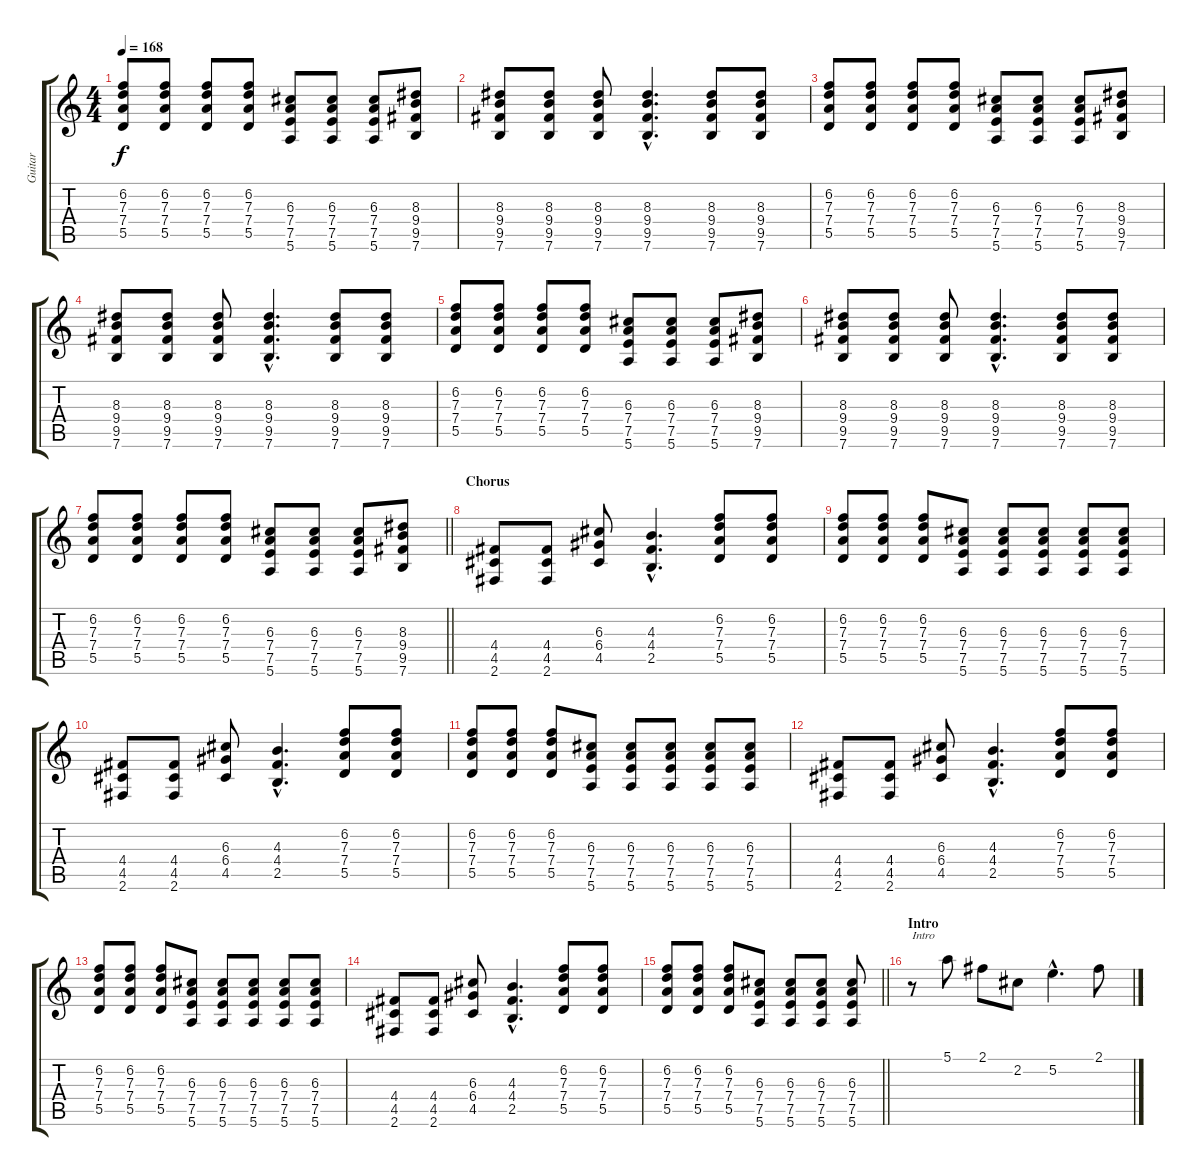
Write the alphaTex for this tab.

\track ("Guitar" "Guitar") {instrument overdrivenguitar}
\staff {score tabs}
\tuning (E4 B3 G3 D3 A2 E2) {hide}
\ts (4 4)
\tempo 168
\clef g2
\ks c
(6.2 7.3 7.4 5.5).8{dy f} (6.2 7.3 7.4 5.5).8 (6.2 7.3 7.4 5.5).8 (6.2 7.3 7.4 5.5).8 (6.3 7.4 7.5 5.6).8 (6.3 7.4 7.5 5.6).8 (6.3 7.4 7.5 5.6).8 (8.3 9.4 9.5 7.6).8 |
(8.3 9.4 9.5 7.6).8 (8.3 9.4 9.5 7.6).8 (8.3 9.4 9.5 7.6).8 (8.3{hac} 9.4{hac} 9.5{hac} 7.6{hac}).4{d} (8.3 9.4 9.5 7.6).8 (8.3 9.4 9.5 7.6).8 |
(6.2 7.3 7.4 5.5).8 (6.2 7.3 7.4 5.5).8 (6.2 7.3 7.4 5.5).8 (6.2 7.3 7.4 5.5).8 (6.3 7.4 7.5 5.6).8 (6.3 7.4 7.5 5.6).8 (6.3 7.4 7.5 5.6).8 (8.3 9.4 9.5 7.6).8 |
(8.3 9.4 9.5 7.6).8 (8.3 9.4 9.5 7.6).8 (8.3 9.4 9.5 7.6).8 (8.3{hac} 9.4{hac} 9.5{hac} 7.6{hac}).4{d} (8.3 9.4 9.5 7.6).8 (8.3 9.4 9.5 7.6).8 |
(6.2 7.3 7.4 5.5).8 (6.2 7.3 7.4 5.5).8 (6.2 7.3 7.4 5.5).8 (6.2 7.3 7.4 5.5).8 (6.3 7.4 7.5 5.6).8 (6.3 7.4 7.5 5.6).8 (6.3 7.4 7.5 5.6).8 (8.3 9.4 9.5 7.6).8 |
(8.3 9.4 9.5 7.6).8 (8.3 9.4 9.5 7.6).8 (8.3 9.4 9.5 7.6).8 (8.3{hac} 9.4{hac} 9.5{hac} 7.6{hac}).4{d} (8.3 9.4 9.5 7.6).8 (8.3 9.4 9.5 7.6).8 |
\barLineRight lightlight
(6.2 7.3 7.4 5.5).8 (6.2 7.3 7.4 5.5).8 (6.2 7.3 7.4 5.5).8 (6.2 7.3 7.4 5.5).8 (6.3 7.4 7.5 5.6).8 (6.3 7.4 7.5 5.6).8 (6.3 7.4 7.5 5.6).8 (8.3 9.4 9.5 7.6).8 |
\section ("" "Chorus")
(4.4 4.5 2.6).8 (4.4 4.5 2.6).8 (6.3 6.4 4.5).8 (4.3{hac} 4.4{hac} 2.5{hac}).4{d} (6.2 7.3 7.4 5.5).8 (6.2 7.3 7.4 5.5).8 |
(6.2 7.3 7.4 5.5).8 (6.2 7.3 7.4 5.5).8 (6.2 7.3 7.4 5.5).8 (6.3 7.4 7.5 5.6).8 (6.3 7.4 7.5 5.6).8 (6.3 7.4 7.5 5.6).8 (6.3 7.4 7.5 5.6).8 (6.3 7.4 7.5 5.6).8 |
(4.4 4.5 2.6).8 (4.4 4.5 2.6).8 (6.3 6.4 4.5).8 (4.3{hac} 4.4{hac} 2.5{hac}).4{d} (6.2 7.3 7.4 5.5).8 (6.2 7.3 7.4 5.5).8 |
(6.2 7.3 7.4 5.5).8 (6.2 7.3 7.4 5.5).8 (6.2 7.3 7.4 5.5).8 (6.3 7.4 7.5 5.6).8 (6.3 7.4 7.5 5.6).8 (6.3 7.4 7.5 5.6).8 (6.3 7.4 7.5 5.6).8 (6.3 7.4 7.5 5.6).8 |
(4.4 4.5 2.6).8 (4.4 4.5 2.6).8 (6.3 6.4 4.5).8 (4.3{hac} 4.4{hac} 2.5{hac}).4{d} (6.2 7.3 7.4 5.5).8 (6.2 7.3 7.4 5.5).8 |
(6.2 7.3 7.4 5.5).8 (6.2 7.3 7.4 5.5).8 (6.2 7.3 7.4 5.5).8 (6.3 7.4 7.5 5.6).8 (6.3 7.4 7.5 5.6).8 (6.3 7.4 7.5 5.6).8 (6.3 7.4 7.5 5.6).8 (6.3 7.4 7.5 5.6).8 |
(4.4 4.5 2.6).8 (4.4 4.5 2.6).8 (6.3 6.4 4.5).8 (4.3{hac} 4.4{hac} 2.5{hac}).4{d} (6.2 7.3 7.4 5.5).8 (6.2 7.3 7.4 5.5).8 |
\barLineRight lightlight
(6.2 7.3 7.4 5.5).8 (6.2 7.3 7.4 5.5).8 (6.2 7.3 7.4 5.5).8 (6.3 7.4 7.5 5.6).8 (6.3 7.4 7.5 5.6).8 (6.3 7.4 7.5 5.6).8 (6.3 7.4 7.5 5.6).8 |
\section ("" "Intro")
r.8{txt "Intro"} 5.1.8 2.1.8 2.2.8 5.2{hac}.4{d} 2.1.8
